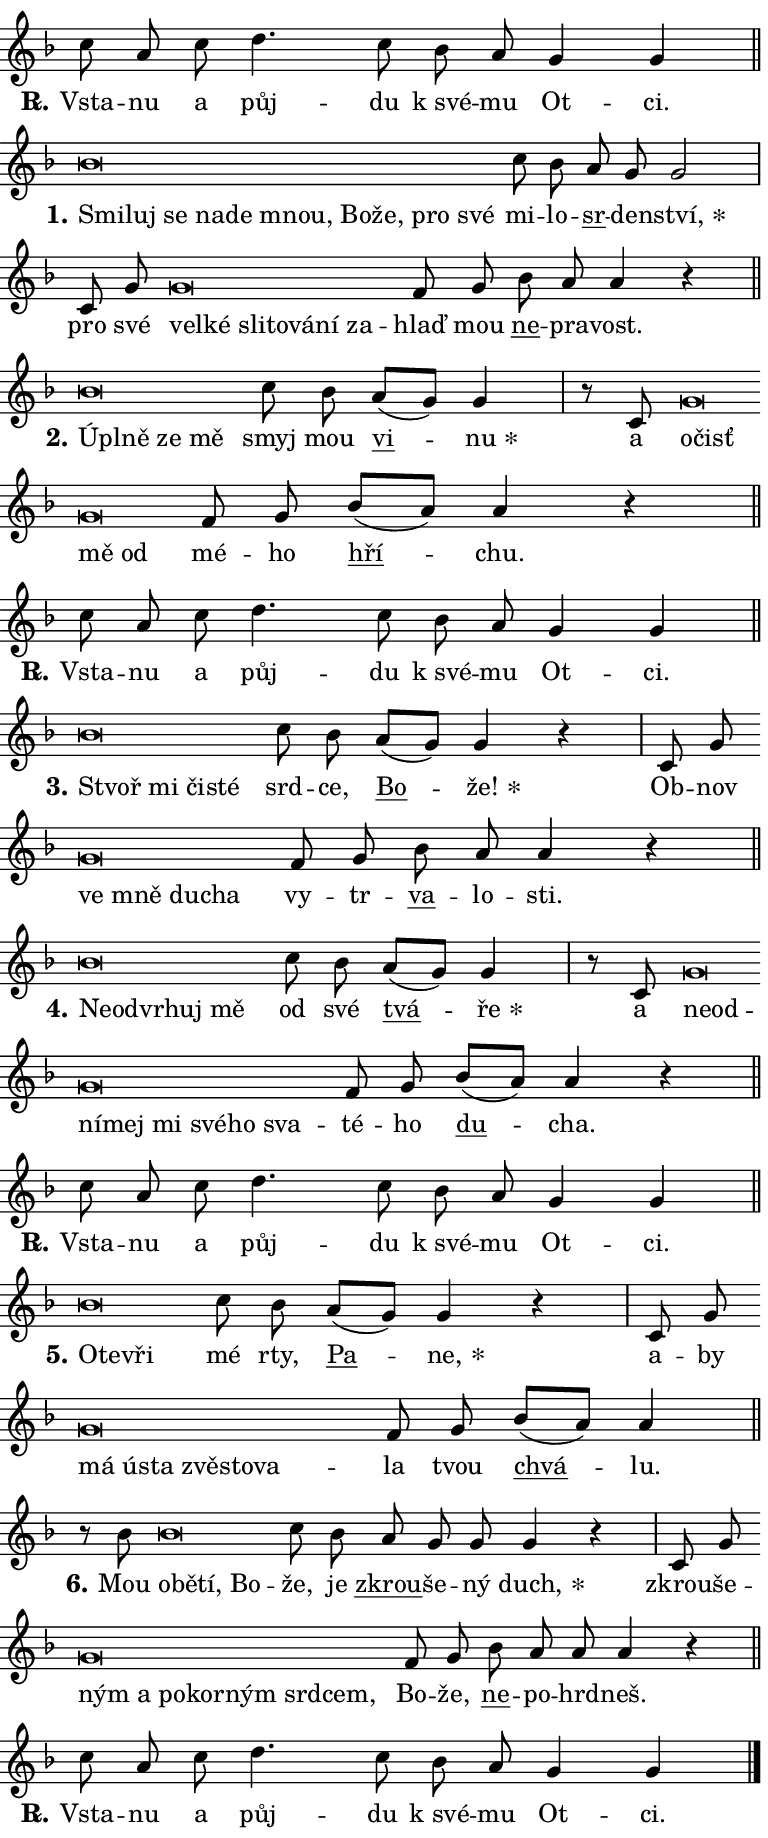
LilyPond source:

\version "2.24.0"
\header { tagline = "" }
\paper {
  indent = 0\cm
  top-margin = 0\cm
  right-margin = 0.13\cm % to fit lyric hyphens
  bottom-margin = 0\cm
  left-margin = 0\cm
  paper-width = 13\cm
  page-breaking = #ly:one-page-breaking
  system-system-spacing.basic-distance = #11
  score-system-spacing.basic-distance = #11
  ragged-last = ##f
}


%% Author: Thomas Morley
%% https://lists.gnu.org/archive/html/lilypond-user/2020-05/msg00002.html
#(define (line-position grob)
"Returns position of @var[grob} in current system:
   @code{'start}, if at first time-step
   @code{'end}, if at last time-step
   @code{'middle} otherwise
"
  (let* ((col (ly:item-get-column grob))
         (ln (ly:grob-object col 'left-neighbor))
         (rn (ly:grob-object col 'right-neighbor))
         (col-to-check-left (if (ly:grob? ln) ln col))
         (col-to-check-right (if (ly:grob? rn) rn col))
         (break-dir-left
           (and
             (ly:grob-property col-to-check-left 'non-musical #f)
             (ly:item-break-dir col-to-check-left)))
         (break-dir-right
           (and
             (ly:grob-property col-to-check-right 'non-musical #f)
             (ly:item-break-dir col-to-check-right))))
        (cond ((eqv? 1 break-dir-left) 'start)
              ((eqv? -1 break-dir-right) 'end)
              (else 'middle))))

#(define (tranparent-at-line-position vctor)
  (lambda (grob)
  "Relying on @code{line-position} select the relevant enry from @var{vctor}.
Used to determine transparency,"
    (case (line-position grob)
      ((end) (not (vector-ref vctor 0)))
      ((middle) (not (vector-ref vctor 1)))
      ((start) (not (vector-ref vctor 2))))))

noteHeadBreakVisibility =
#(define-music-function (break-visibility)(vector?)
"Makes @code{NoteHead}s transparent relying on @var{break-visibility}"
#{
  \override NoteHead.transparent =
    #(tranparent-at-line-position break-visibility)
#})

#(define delete-ledgers-for-transparent-note-heads
  (lambda (grob)
    "Reads whether a @code{NoteHead} is transparent.
If so this @code{NoteHead} is removed from @code{'note-heads} from
@var{grob}, which is supposed to be @code{LedgerLineSpanner}.
As a result ledgers are not printed for this @code{NoteHead}"
    (let* ((nhds-array (ly:grob-object grob 'note-heads))
           (nhds-list
             (if (ly:grob-array? nhds-array)
                 (ly:grob-array->list nhds-array)
                 '()))
           ;; Relies on the transparent-property being done before
           ;; Staff.LedgerLineSpanner.after-line-breaking is executed.
           ;; This is fragile ...
           (to-keep
             (remove
               (lambda (nhd)
                 (ly:grob-property nhd 'transparent #f))
               nhds-list)))
      ;; TODO find a better method to iterate over grob-arrays, similiar
      ;; to filter/remove etc for lists
      ;; For now rebuilt from scratch
      (set! (ly:grob-object grob 'note-heads)  '())
      (for-each
        (lambda (nhd)
          (ly:pointer-group-interface::add-grob grob 'note-heads nhd))
        to-keep))))

squashNotes = {
  \override NoteHead.X-extent = #'(-0.2 . 0.2)
  \override NoteHead.Y-extent = #'(-0.75 . 0)
  \override NoteHead.stencil =
    #(lambda (grob)
       (let ((pos (ly:grob-property grob 'staff-position)))
         (begin
           (if (< pos -7) (display "ERROR: Lower brevis then expected\n") (display ""))
           (if (<= pos -6) ly:text-interface::print ly:note-head::print))))
}
unSquashNotes = {
  \revert NoteHead.X-extent
  \revert NoteHead.Y-extent
  \revert NoteHead.stencil
}

hideNotes = \noteHeadBreakVisibility #begin-of-line-visible
unHideNotes = \noteHeadBreakVisibility #all-visible

% work-around for resetting accidentals
% https://lilypond.org/doc/v2.23/Documentation/notation/displaying-rhythms#unmetered-music
cadenzaMeasure = {
  \cadenzaOff
  \partial 1024 s1024
  \cadenzaOn
}

#(define-markup-command (accent layout props text) (markup?)
  "Underline accented syllable"
  (interpret-markup layout props
    #{\markup \override #'(offset . 4.3) \underline { #text }#}))

responsum = \markup \concat {
  "R" \hspace #-1.05 \path #0.1 #'((moveto 0 0.07) (lineto 0.9 0.8)) \hspace #0.05 "."
}

spaceSize = #0.6828661417322834 % exact space size for TeX Gyre Schola

\layout {
  \context {
    \Staff
    \remove "Time_signature_engraver"
    \override LedgerLineSpanner.after-line-breaking = #delete-ledgers-for-transparent-note-heads
  }
  \context {
    \Lyrics {
      \override LyricSpace.minimum-distance = \spaceSize
      \override LyricText.font-name = #"TeX Gyre Schola"
      \override LyricText.font-size = 1
      \override StanzaNumber.font-name = #"TeX Gyre Schola Bold"
      \override StanzaNumber.font-size = 1
    }
  }
  \context {
    \Score 
    \override NoteHead.text =
      #(lambda (grob) 
        (let ((pos (ly:grob-property grob 'staff-position)))
          #{\markup {
            \combine
              \halign #-0.55 \raise #(if (= pos -6) 0 0.5) \override #'(thickness . 2) \draw-line #'(3.2 . 0)
              \musicglyph "noteheads.sM1"
          }#}))
  }
}

% magnetic-lyrics.ily
%
%   written by
%     Jean Abou Samra <jean@abou-samra.fr>
%     Werner Lemberg <wl@gnu.org>
%
%   adapted by
%     Jiri Hon <jiri.hon@gmail.com>
%
% Version 2022-Apr-15

% https://www.mail-archive.com/lilypond-user@gnu.org/msg149350.html

#(define (Left_hyphen_pointer_engraver context)
   "Collect syllable-hyphen-syllable occurrences in lyrics and store
them in properties.  This engraver only looks to the left.  For
example, if the lyrics input is @code{foo -- bar}, it does the
following.

@itemize @bullet
@item
Set the @code{text} property of the @code{LyricHyphen} grob between
@q{foo} and @q{bar} to @code{foo}.

@item
Set the @code{left-hyphen} property of the @code{LyricText} grob with
text @q{foo} to the @code{LyricHyphen} grob between @q{foo} and
@q{bar}.
@end itemize

Use this auxiliary engraver in combination with the
@code{lyric-@/text::@/apply-@/magnetic-@/offset!} hook."
   (let ((hyphen #f)
         (text #f))
     (make-engraver
      (acknowledgers
       ((lyric-syllable-interface engraver grob source-engraver)
        (set! text grob)))
      (end-acknowledgers
       ((lyric-hyphen-interface engraver grob source-engraver)
        ;(when (not (grob::has-interface grob 'lyric-space-interface))
          (set! hyphen grob)));)
      ((stop-translation-timestep engraver)
       (when (and text hyphen)
         (ly:grob-set-object! text 'left-hyphen hyphen))
       (set! text #f)
       (set! hyphen #f)))))

#(define (lyric-text::apply-magnetic-offset! grob)
   "If the space between two syllables is less than the value in
property @code{LyricText@/.details@/.squash-threshold}, move the right
syllable to the left so that it gets concatenated with the left
syllable.

Use this function as a hook for
@code{LyricText@/.after-@/line-@/breaking} if the
@code{Left_@/hyphen_@/pointer_@/engraver} is active."
   (let ((hyphen (ly:grob-object grob 'left-hyphen #f)))
     (when hyphen
       (let ((left-text (ly:spanner-bound hyphen LEFT)))
         (when (grob::has-interface left-text 'lyric-syllable-interface)
           (let* ((common (ly:grob-common-refpoint grob left-text X))
                  (this-x-ext (ly:grob-extent grob common X))
                  (left-x-ext
                   (begin
                     ;; Trigger magnetism for left-text.
                     (ly:grob-property left-text 'after-line-breaking)
                     (ly:grob-extent left-text common X)))
                  ;; `delta` is the gap width between two syllables.
                  (delta (- (interval-start this-x-ext)
                            (interval-end left-x-ext)))
                  (details (ly:grob-property grob 'details))
                  (threshold (assoc-get 'squash-threshold details 0.2)))
             (when (< delta threshold)
               (let* (;; We have to manipulate the input text so that
                      ;; ligatures crossing syllable boundaries are not
                      ;; disabled.  For languages based on the Latin
                      ;; script this is essentially a beautification.
                      ;; However, for non-Western scripts it can be a
                      ;; necessity.
                      (lt (ly:grob-property left-text 'text))
                      (rt (ly:grob-property grob 'text))
                      (is-space (grob::has-interface hyphen 'lyric-space-interface))
                      (space (if is-space " " ""))
                      (extra-delta (if is-space spaceSize 0))
                      ;; Append new syllable.
                      (ltrt-space (if (and (string? lt) (string? rt))
                                (string-append lt space rt)
                                (make-concat-markup (list lt space rt))))
                      ;; Right-align `ltrt` to the right side.
                      (ltrt-space-markup (grob-interpret-markup
                               grob
                               (make-translate-markup
                                (cons (interval-length this-x-ext) 0)
                                (make-right-align-markup ltrt-space)))))
                 (begin
                   ;; Don't print `left-text`.
                   (ly:grob-set-property! left-text 'stencil #f)
                   ;; Set text and stencil (which holds all collected
                   ;; syllables so far) and shift it to the left.
                   (ly:grob-set-property! grob 'text ltrt-space)
                   (ly:grob-set-property! grob 'stencil ltrt-space-markup)
                   (ly:grob-translate-axis! grob (- (- delta extra-delta)) X))))))))))


#(define (lyric-hyphen::displace-bounds-first grob)
   ;; Make very sure this callback isn't triggered too early.
   (let ((left (ly:spanner-bound grob LEFT))
         (right (ly:spanner-bound grob RIGHT)))
     (ly:grob-property left 'after-line-breaking)
     (ly:grob-property right 'after-line-breaking)
     (ly:lyric-hyphen::print grob)))

squashThreshold = #0.4

\layout {
  \context {
    \Lyrics
    \consists #Left_hyphen_pointer_engraver
    \override LyricText.after-line-breaking =
      #lyric-text::apply-magnetic-offset!
    \override LyricHyphen.stencil = #lyric-hyphen::displace-bounds-first
    \override LyricText.details.squash-threshold = \squashThreshold
    \override LyricHyphen.minimum-distance = 0
    \override LyricHyphen.minimum-length = \squashThreshold
  }
}

squashText = \override LyricText.details.squash-threshold = 9999
unSquashText = \override LyricText.details.squash-threshold = \squashThreshold

leftText = \override LyricText.self-alignment-X = #LEFT
unLeftText = \revert LyricText.self-alignment-X

starOffset = #(lambda (grob) 
                (let ((x_offset (ly:self-alignment-interface::aligned-on-x-parent grob)))
                  (if (= x_offset 0) 0 (+ x_offset 1.2))))

star = #(define-music-function (syllable)(string?)
"Append star separator at the end of a syllable"
#{
  \once \override LyricText.X-offset = #starOffset
  \lyricmode { \markup {
    #syllable
    \override #'((font-name . "TeX Gyre Schola Bold")) \hspace #0.2 \lower #0.65 \larger "*"
  } }
#})

starAccent = #(define-music-function (syllable)(string?)
"Append star separator at the end of a syllable and make accent"
#{
  \once \override LyricText.X-offset = #starOffset
  \lyricmode { \markup {
    \accent #syllable
    \override #'((font-name . "TeX Gyre Schola Bold")) \hspace #0.2 \lower #0.65 \larger "*"
  } }
#})

breath = #(define-music-function (syllable)(string?)
"Append breathing indicator at the end of a syllable"
#{
  \lyricmode { \markup { #syllable "+" } }
#})

optionalBreath = #(define-music-function (syllable)(string?)
"Append optional breathing indicator at the end of a syllable"
#{
  \lyricmode { \markup { #syllable "(+)" } }
#})


\score {
    <<
        \new Voice = "melody" { \cadenzaOn \key f \major \relative { c''8 a c d4. c8 bes a g4 g \cadenzaMeasure \bar "||" \break } }
        \new Lyrics \lyricsto "melody" { \lyricmode { \set stanza = \responsum
Vsta -- nu a půj -- du "k své" -- mu Ot -- ci. } }
    >>
    \layout {}
}

\score {
    <<
        \new Voice = "melody" { \cadenzaOn \key f \major \relative { \squashNotes bes'\breve*1/16 \hideNotes \breve*1/16 \bar "" \breve*1/16 \bar "" \breve*1/16 \bar "" \breve*1/16 \bar "" \breve*1/16 \bar "" \breve*1/16 \bar "" \breve*1/16 \bar "" \breve*1/16 \breve*1/16 \bar "" \unHideNotes \unSquashNotes c8 bes \bar "" a g g2 \cadenzaMeasure \bar "|" c,8 g' \bar "" \squashNotes g\breve*1/16 \hideNotes \breve*1/16 \bar "" \breve*1/16 \bar "" \breve*1/16 \bar "" \breve*1/16 \bar "" \breve*1/16 \breve*1/16 \bar "" \unHideNotes \unSquashNotes f8 g \bar "" bes a a4 r \cadenzaMeasure \bar "||" \break } }
        \new Lyrics \lyricsto "melody" { \lyricmode { \set stanza = "1."
\leftText Smi -- \squashText luj se na -- de mnou, Bo -- že, pro své \unLeftText \unSquashText mi -- lo -- \markup \accent sr -- den -- \star ství, pro své \leftText vel -- \squashText ké sli -- to -- vá -- ní za -- \unLeftText \unSquashText hlaď mou \markup \accent ne -- pra -- vost. } }
    >>
    \layout {}
}

\score {
    <<
        \new Voice = "melody" { \cadenzaOn \key f \major \relative { \squashNotes bes'\breve*1/16 \hideNotes \breve*1/16 \bar "" \breve*1/16 \breve*1/16 \bar "" \unHideNotes \unSquashNotes c8 bes \bar "" a[( g)] g4 \cadenzaMeasure \bar "|" r8 c,8 \squashNotes g'\breve*1/16 \hideNotes \breve*1/16 \bar "" \breve*1/16 \breve*1/16 \bar "" \unHideNotes \unSquashNotes f8 g \bar "" bes[( a)] a4 r \cadenzaMeasure \bar "||" \break } }
        \new Lyrics \lyricsto "melody" { \lyricmode { \set stanza = "2."
\leftText Úpl -- \squashText ně ze mě \unLeftText \unSquashText smyj mou \markup \accent vi -- \star nu a \leftText o -- \squashText čisť mě od \unLeftText \unSquashText mé -- ho \markup \accent hří -- chu. } }
    >>
    \layout {}
}

\score {
    <<
        \new Voice = "melody" { \cadenzaOn \key f \major \relative { c''8 a c d4. c8 bes a g4 g \cadenzaMeasure \bar "||" \break } }
        \new Lyrics \lyricsto "melody" { \lyricmode { \set stanza = \responsum
Vsta -- nu a půj -- du "k své" -- mu Ot -- ci. } }
    >>
    \layout {}
}

\score {
    <<
        \new Voice = "melody" { \cadenzaOn \key f \major \relative { \squashNotes bes'\breve*1/16 \hideNotes \breve*1/16 \bar "" \breve*1/16 \breve*1/16 \bar "" \unHideNotes \unSquashNotes c8 bes \bar "" a[( g)] g4 r \cadenzaMeasure \bar "|" c,8 g' \bar "" \squashNotes g\breve*1/16 \hideNotes \breve*1/16 \bar "" \breve*1/16 \breve*1/16 \bar "" \unHideNotes \unSquashNotes f8 g \bar "" bes a a4 r \cadenzaMeasure \bar "||" \break } }
        \new Lyrics \lyricsto "melody" { \lyricmode { \set stanza = "3."
\leftText Stvoř \squashText mi či -- sté \unLeftText \unSquashText srd -- ce, \markup \accent Bo -- \star že! Ob -- nov \leftText ve \squashText mně du -- cha \unLeftText \unSquashText vy -- tr -- \markup \accent va -- lo -- sti. } }
    >>
    \layout {}
}

\score {
    <<
        \new Voice = "melody" { \cadenzaOn \key f \major \relative { \squashNotes bes'\breve*1/16 \hideNotes \breve*1/16 \bar "" \breve*1/16 \bar "" \breve*1/16 \breve*1/16 \bar "" \unHideNotes \unSquashNotes c8 bes \bar "" a[( g)] g4 \cadenzaMeasure \bar "|" r8 c,8 \squashNotes g'\breve*1/16 \hideNotes \breve*1/16 \bar "" \breve*1/16 \bar "" \breve*1/16 \bar "" \breve*1/16 \bar "" \breve*1/16 \bar "" \breve*1/16 \breve*1/16 \bar "" \unHideNotes \unSquashNotes f8 g \bar "" bes[( a)] a4 r \cadenzaMeasure \bar "||" \break } }
        \new Lyrics \lyricsto "melody" { \lyricmode { \set stanza = "4."
\leftText Ne -- \squashText od -- vr -- huj mě \unLeftText \unSquashText od své \markup \accent tvá -- \star ře a \leftText ne -- \squashText od -- ní -- mej mi své -- ho sva -- \unLeftText \unSquashText té -- ho \markup \accent du -- cha. } }
    >>
    \layout {}
}

\score {
    <<
        \new Voice = "melody" { \cadenzaOn \key f \major \relative { c''8 a c d4. c8 bes a g4 g \cadenzaMeasure \bar "||" \break } }
        \new Lyrics \lyricsto "melody" { \lyricmode { \set stanza = \responsum
Vsta -- nu a půj -- du "k své" -- mu Ot -- ci. } }
    >>
    \layout {}
}

\score {
    <<
        \new Voice = "melody" { \cadenzaOn \key f \major \relative { \squashNotes bes'\breve*1/16 \hideNotes \breve*1/16 \breve*1/16 \bar "" \unHideNotes \unSquashNotes c8 bes \bar "" a[( g)] g4 r \cadenzaMeasure \bar "|" c,8 g' \bar "" \squashNotes g\breve*1/16 \hideNotes \breve*1/16 \bar "" \breve*1/16 \bar "" \breve*1/16 \bar "" \breve*1/16 \breve*1/16 \bar "" \unHideNotes \unSquashNotes f8 g \bar "" bes[( a)] a4 \cadenzaMeasure \bar "||" \break } }
        \new Lyrics \lyricsto "melody" { \lyricmode { \set stanza = "5."
\leftText O -- \squashText te -- vři \unLeftText \unSquashText mé rty, \markup \accent Pa -- \star ne, a -- by \leftText má \squashText ú -- sta zvě -- sto -- va -- \unLeftText \unSquashText la tvou \markup \accent chvá -- lu. } }
    >>
    \layout {}
}

\score {
    <<
        \new Voice = "melody" { \cadenzaOn \key f \major \relative { r8 bes'8 \squashNotes bes\breve*1/16 \hideNotes \breve*1/16 \bar "" \breve*1/16 \breve*1/16 \bar "" \unHideNotes \unSquashNotes c8 bes \bar "" a g g g4 r \cadenzaMeasure \bar "|" c,8 g' \bar "" \squashNotes g\breve*1/16 \hideNotes \breve*1/16 \bar "" \breve*1/16 \bar "" \breve*1/16 \bar "" \breve*1/16 \bar "" \breve*1/16 \breve*1/16 \bar "" \unHideNotes \unSquashNotes f8 g \bar "" bes a a a4 r \cadenzaMeasure \bar "||" \break } }
        \new Lyrics \lyricsto "melody" { \lyricmode { \set stanza = "6."
Mou \leftText o -- \squashText bě -- tí, Bo -- \unLeftText \unSquashText že, je \markup \accent zkrou -- še -- ný \star duch, zkrou -- še -- \leftText ným \squashText a po -- kor -- ným srd -- cem, \unLeftText \unSquashText Bo -- že, \markup \accent ne -- po -- hrd -- neš. } }
    >>
    \layout {}
}

\score {
    <<
        \new Voice = "melody" { \cadenzaOn \key f \major \relative { c''8 a c d4. c8 bes a g4 g \cadenzaMeasure \bar "||" \break } \bar "|." }
        \new Lyrics \lyricsto "melody" { \lyricmode { \set stanza = \responsum
Vsta -- nu a půj -- du "k své" -- mu Ot -- ci. } }
    >>
    \layout {}
}
